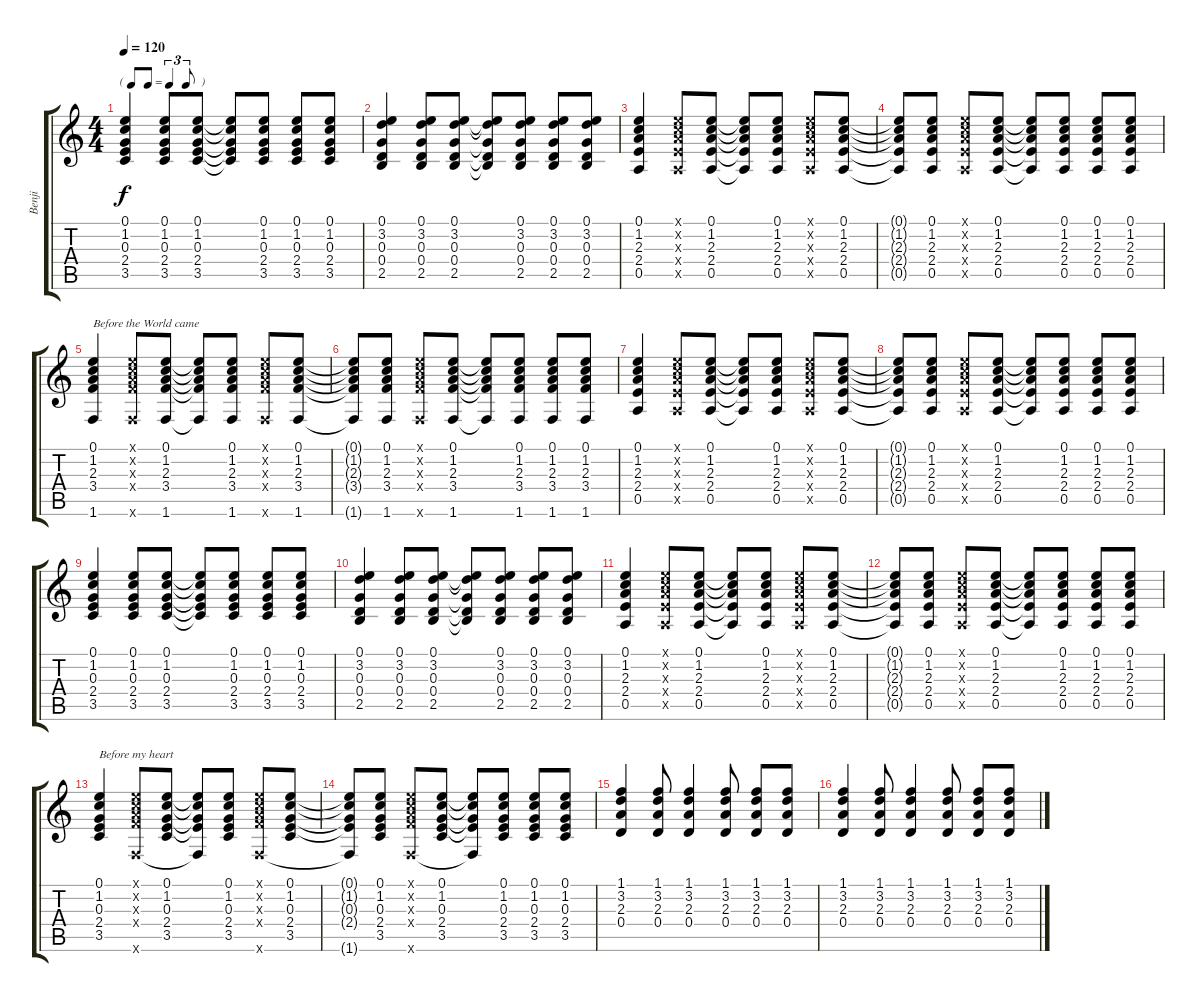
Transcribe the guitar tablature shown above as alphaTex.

\track ("Benji" "Benji") {instrument acousticguitarsteel}
\staff {score tabs}
\tuning (E4 B3 G3 D3 A2 E2) {hide}
\ts (4 4)
\tf triplet8th
\tempo 120
\clef g2
\ks c
(0.1 1.2 0.3 2.4 3.5).4{dy f} (0.1 1.2 0.3 2.4 3.5).8 (0.1 1.2 0.3 2.4 3.5).8 (0.1{t} 1.2{t} 0.3{t} 2.4{t} 3.5{t}).8 (0.1 1.2 0.3 2.4 3.5).8 (0.1 1.2 0.3 2.4 3.5).8 (0.1 1.2 0.3 2.4 3.5).8 |
(0.1 3.2 0.3 0.4 2.5).4 (0.1 3.2 0.3 0.4 2.5).8 (0.1 3.2 0.3 0.4 2.5).8 (0.1{t} 3.2{t} 0.3{t} 0.4{t} 2.5{t}).8 (0.1 3.2 0.3 0.4 2.5).8 (0.1 3.2 0.3 0.4 2.5).8 (0.1 3.2 0.3 0.4 2.5).8 |
(0.1 1.2 2.3 2.4 0.5).4 (0.1{x} 1.2{x} 2.3{x} 2.4{x} 0.5{x}).8 (0.1 1.2 2.3 2.4 0.5).8 (0.1{t} 1.2{t} 2.3{t} 2.4{t} 0.5{t}).8 (0.1 1.2 2.3 2.4 0.5).8 (0.1{x} 1.2{x} 2.3{x} 2.4{x} 0.5{x}).8 (0.1 1.2 2.3 2.4 0.5).8 |
(0.1{t} 1.2{t} 2.3{t} 2.4{t} 0.5{t}).8 (0.1 1.2 2.3 2.4 0.5).8 (0.1{x} 1.2{x} 2.3{x} 2.4{x} 0.5{x}).8 (0.1 1.2 2.3 2.4 0.5).8 (0.1{t} 1.2{t} 2.3{t} 2.4{t} 0.5{t}).8 (0.1 1.2 2.3 2.4 0.5).8 (0.1 1.2 2.3 2.4 0.5).8 (0.1 1.2 2.3 2.4 0.5).8 |
(0.1 1.2 2.3 3.4 1.6).4{txt "Before the World came"} (0.1{x} 1.2{x} 2.3{x} 3.4{x} 1.6{x}).8 (0.1 1.2 2.3 3.4 1.6).8 (0.1{t} 1.2{t} 2.3{t} 3.4{t} 1.6{t}).8 (0.1 1.2 2.3 3.4 1.6).8 (0.1{x} 1.2{x} 2.3{x} 3.4{x} 1.6{x}).8 (0.1 1.2 2.3 3.4 1.6).8 |
(0.1{t} 1.2{t} 2.3{t} 3.4{t} 1.6{t}).8 (0.1 1.2 2.3 3.4 1.6).8 (0.1{x} 1.2{x} 2.3{x} 3.4{x} 1.6{x}).8 (0.1 1.2 2.3 3.4 1.6).8 (0.1{t} 1.2{t} 2.3{t} 3.4{t} 1.6{t}).8 (0.1 1.2 2.3 3.4 1.6).8 (0.1 1.2 2.3 3.4 1.6).8 (0.1 1.2 2.3 3.4 1.6).8 |
(0.1 1.2 2.3 2.4 0.5).4 (0.1{x} 1.2{x} 2.3{x} 2.4{x} 0.5{x}).8 (0.1 1.2 2.3 2.4 0.5).8 (0.1{t} 1.2{t} 2.3{t} 2.4{t} 0.5{t}).8 (0.1 1.2 2.3 2.4 0.5).8 (0.1{x} 1.2{x} 2.3{x} 2.4{x} 0.5{x}).8 (0.1 1.2 2.3 2.4 0.5).8 |
(0.1{t} 1.2{t} 2.3{t} 2.4{t} 0.5{t}).8 (0.1 1.2 2.3 2.4 0.5).8 (0.1{x} 1.2{x} 2.3{x} 2.4{x} 0.5{x}).8 (0.1 1.2 2.3 2.4 0.5).8 (0.1{t} 1.2{t} 2.3{t} 2.4{t} 0.5{t}).8 (0.1 1.2 2.3 2.4 0.5).8 (0.1 1.2 2.3 2.4 0.5).8 (0.1 1.2 2.3 2.4 0.5).8 |
(0.1 1.2 0.3 2.4 3.5).4 (0.1 1.2 0.3 2.4 3.5).8 (0.1 1.2 0.3 2.4 3.5).8 (0.1{t} 1.2{t} 0.3{t} 2.4{t} 3.5{t}).8 (0.1 1.2 0.3 2.4 3.5).8 (0.1 1.2 0.3 2.4 3.5).8 (0.1 1.2 0.3 2.4 3.5).8 |
(0.1 3.2 0.3 0.4 2.5).4 (0.1 3.2 0.3 0.4 2.5).8 (0.1 3.2 0.3 0.4 2.5).8 (0.1{t} 3.2{t} 0.3{t} 0.4{t} 2.5{t}).8 (0.1 3.2 0.3 0.4 2.5).8 (0.1 3.2 0.3 0.4 2.5).8 (0.1 3.2 0.3 0.4 2.5).8 |
(0.1 1.2 2.3 2.4 0.5).4 (0.1{x} 1.2{x} 2.3{x} 2.4{x} 0.5{x}).8 (0.1 1.2 2.3 2.4 0.5).8 (0.1{t} 1.2{t} 2.3{t} 2.4{t} 0.5{t}).8 (0.1 1.2 2.3 2.4 0.5).8 (0.1{x} 1.2{x} 2.3{x} 2.4{x} 0.5{x}).8 (0.1 1.2 2.3 2.4 0.5).8 |
(0.1{t} 1.2{t} 2.3{t} 2.4{t} 0.5{t}).8 (0.1 1.2 2.3 2.4 0.5).8 (0.1{x} 1.2{x} 2.3{x} 2.4{x} 0.5{x}).8 (0.1 1.2 2.3 2.4 0.5).8 (0.1{t} 1.2{t} 2.3{t} 2.4{t} 0.5{t}).8 (0.1 1.2 2.3 2.4 0.5).8 (0.1 1.2 2.3 2.4 0.5).8 (0.1 1.2 2.3 2.4 0.5).8 |
(0.1 1.2 0.3 2.4 3.5).4{txt "Before my heart"} (0.1{x} 1.2{x} 2.3{x} 3.4{x} 1.6{x}).8 (0.1 1.2 0.3 2.4 3.5).8 (0.1{t} 1.2{t} 0.3{t} 2.4{t} 1.6{t}).8 (0.1 1.2 0.3 2.4 3.5).8 (0.1{x} 1.2{x} 2.3{x} 3.4{x} 1.6{x}).8 (0.1 1.2 0.3 2.4 3.5).8 |
(0.1{t} 1.2{t} 0.3{t} 2.4{t} 1.6{t}).8 (0.1 1.2 0.3 2.4 3.5).8 (0.1{x} 1.2{x} 2.3{x} 3.4{x} 1.6{x}).8 (0.1 1.2 0.3 2.4 3.5).8 (0.1{t} 1.2{t} 0.3{t} 2.4{t} 1.6{t}).8 (0.1 1.2 0.3 2.4 3.5).8 (0.1 1.2 0.3 2.4 3.5).8 (0.1 1.2 0.3 2.4 3.5).8 |
(1.1 3.2 2.3 0.4).4 (1.1 3.2 2.3 0.4).8 (1.1 3.2 2.3 0.4).4 (1.1 3.2 2.3 0.4).8 (1.1 3.2 2.3 0.4).8 (1.1 3.2 2.3 0.4).8 |
(1.1 3.2 2.3 0.4).4 (1.1 3.2 2.3 0.4).8 (1.1 3.2 2.3 0.4).4 (1.1 3.2 2.3 0.4).8 (1.1 3.2 2.3 0.4).8 (1.1 3.2 2.3 0.4).8
